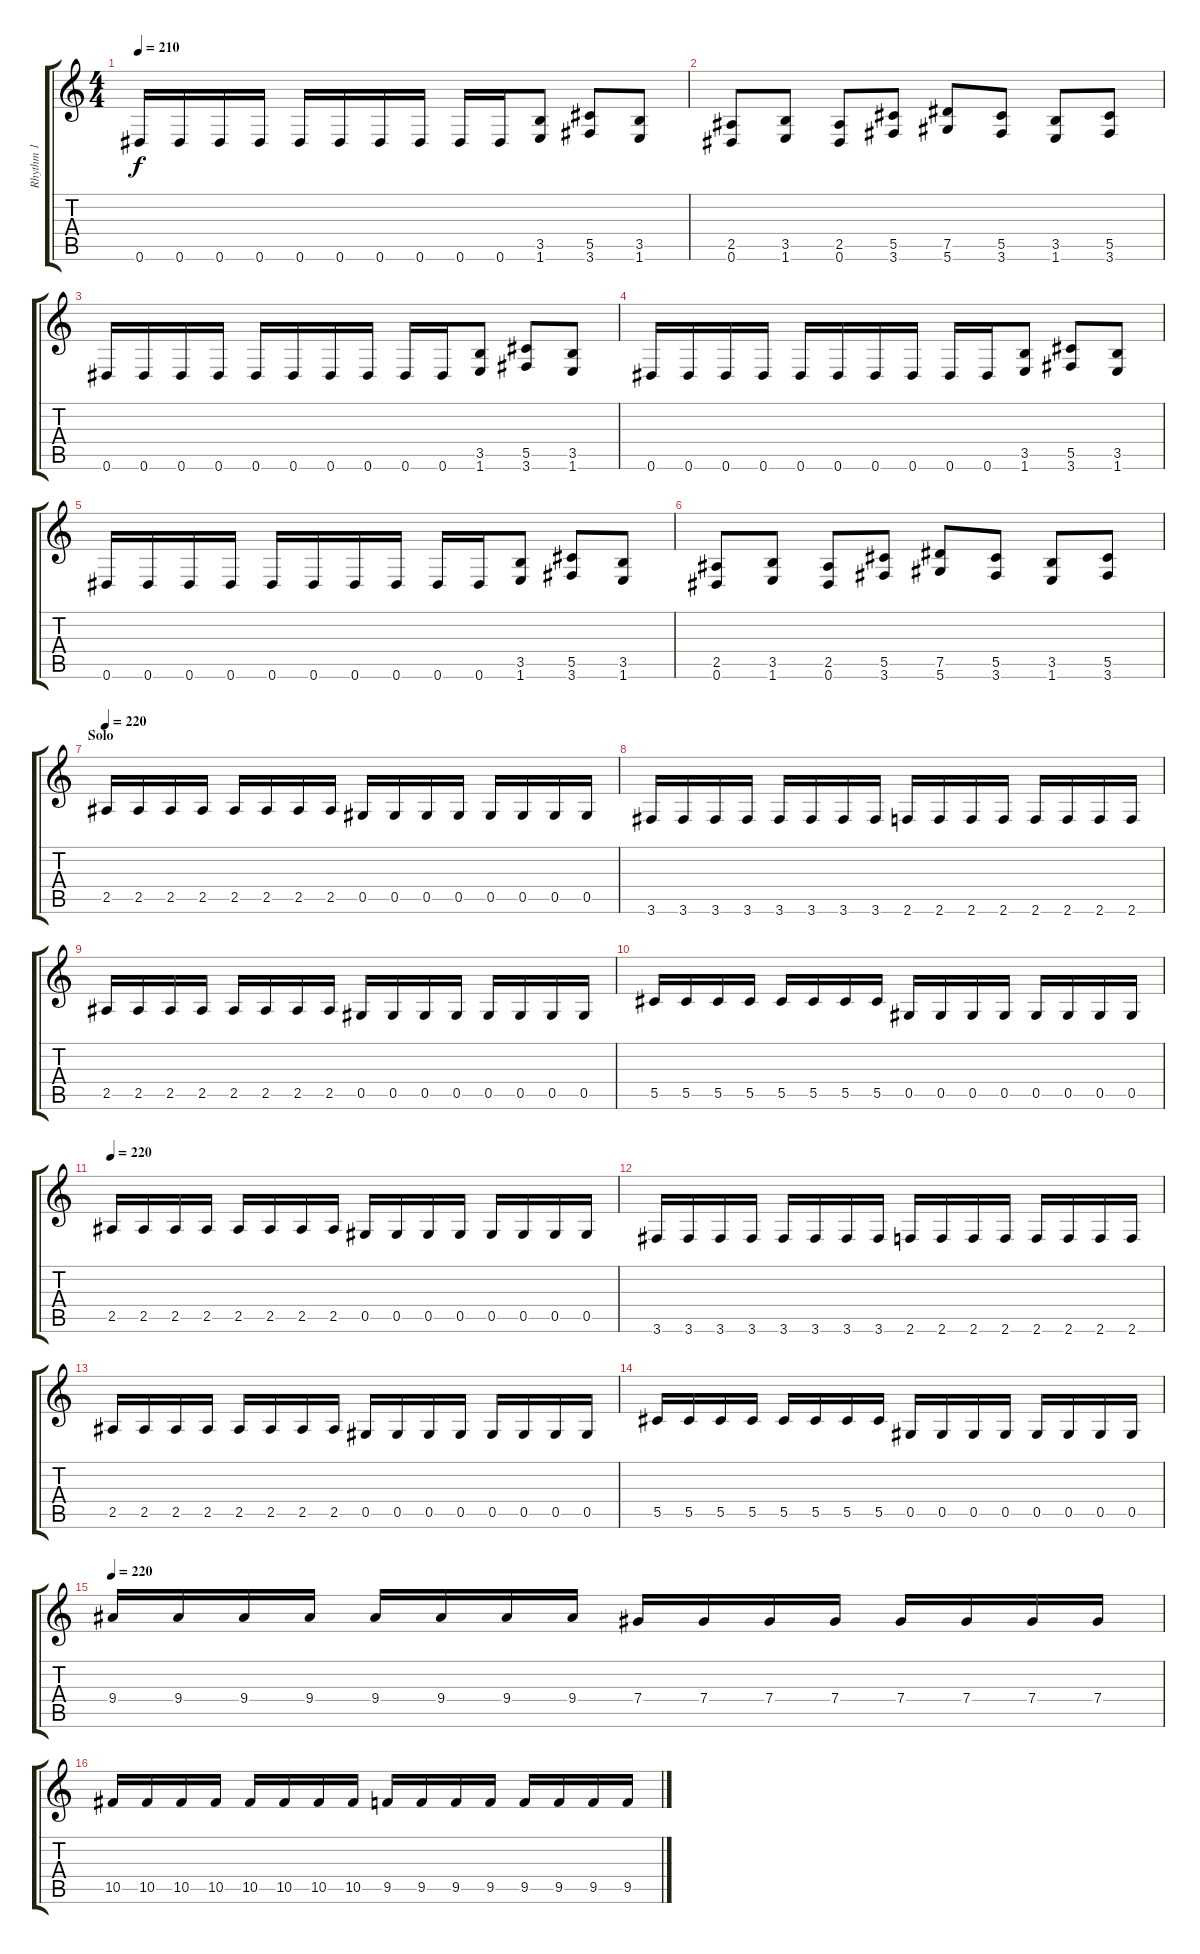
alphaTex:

\track ("Rhythm 1" "Rhythm 1") {instrument distortionguitar}
\staff {score tabs}
\tuning (Eb4 Bb3 Gb3 Db3 Ab2 Eb2) {hide}
\ts (4 4)
\tempo 210
\clef g2
\ks c
0.6.16{dy f} 0.6.16 0.6.16 0.6.16 0.6.16 0.6.16 0.6.16 0.6.16 0.6.16 0.6.16 (3.5 1.6).8 (5.5 3.6).8 (3.5 1.6).8 |
(2.5 0.6).8 (3.5 1.6).8 (2.5 0.6).8 (5.5 3.6).8 (7.5 5.6).8 (5.5 3.6).8 (3.5 1.6).8 (5.5 3.6).8 |
0.6.16 0.6.16 0.6.16 0.6.16 0.6.16 0.6.16 0.6.16 0.6.16 0.6.16 0.6.16 (3.5 1.6).8 (5.5 3.6).8 (3.5 1.6).8 |
0.6.16 0.6.16 0.6.16 0.6.16 0.6.16 0.6.16 0.6.16 0.6.16 0.6.16 0.6.16 (3.5 1.6).8 (5.5 3.6).8 (3.5 1.6).8 |
0.6.16 0.6.16 0.6.16 0.6.16 0.6.16 0.6.16 0.6.16 0.6.16 0.6.16 0.6.16 (3.5 1.6).8 (5.5 3.6).8 (3.5 1.6).8 |
(2.5 0.6).8 (3.5 1.6).8 (2.5 0.6).8 (5.5 3.6).8 (7.5 5.6).8 (5.5 3.6).8 (3.5 1.6).8 (5.5 3.6).8 |
\section ("" "Solo")
\tempo 220
2.5.16 2.5.16 2.5.16 2.5.16 2.5.16 2.5.16 2.5.16 2.5.16 0.5.16 0.5.16 0.5.16 0.5.16 0.5.16 0.5.16 0.5.16 0.5.16 |
3.6.16 3.6.16 3.6.16 3.6.16 3.6.16 3.6.16 3.6.16 3.6.16 2.6.16 2.6.16 2.6.16 2.6.16 2.6.16 2.6.16 2.6.16 2.6.16 |
2.5.16 2.5.16 2.5.16 2.5.16 2.5.16 2.5.16 2.5.16 2.5.16 0.5.16 0.5.16 0.5.16 0.5.16 0.5.16 0.5.16 0.5.16 0.5.16 |
5.5.16 5.5.16 5.5.16 5.5.16 5.5.16 5.5.16 5.5.16 5.5.16 0.5.16 0.5.16 0.5.16 0.5.16 0.5.16 0.5.16 0.5.16 0.5.16 |
\tempo 220
2.5.16 2.5.16 2.5.16 2.5.16 2.5.16 2.5.16 2.5.16 2.5.16 0.5.16 0.5.16 0.5.16 0.5.16 0.5.16 0.5.16 0.5.16 0.5.16 |
3.6.16 3.6.16 3.6.16 3.6.16 3.6.16 3.6.16 3.6.16 3.6.16 2.6.16 2.6.16 2.6.16 2.6.16 2.6.16 2.6.16 2.6.16 2.6.16 |
2.5.16 2.5.16 2.5.16 2.5.16 2.5.16 2.5.16 2.5.16 2.5.16 0.5.16 0.5.16 0.5.16 0.5.16 0.5.16 0.5.16 0.5.16 0.5.16 |
5.5.16 5.5.16 5.5.16 5.5.16 5.5.16 5.5.16 5.5.16 5.5.16 0.5.16 0.5.16 0.5.16 0.5.16 0.5.16 0.5.16 0.5.16 0.5.16 |
\tempo 220
9.4.16 9.4.16 9.4.16 9.4.16 9.4.16 9.4.16 9.4.16 9.4.16 7.4.16 7.4.16 7.4.16 7.4.16 7.4.16 7.4.16 7.4.16 7.4.16 |
10.5.16 10.5.16 10.5.16 10.5.16 10.5.16 10.5.16 10.5.16 10.5.16 9.5.16 9.5.16 9.5.16 9.5.16 9.5.16 9.5.16 9.5.16 9.5.16
